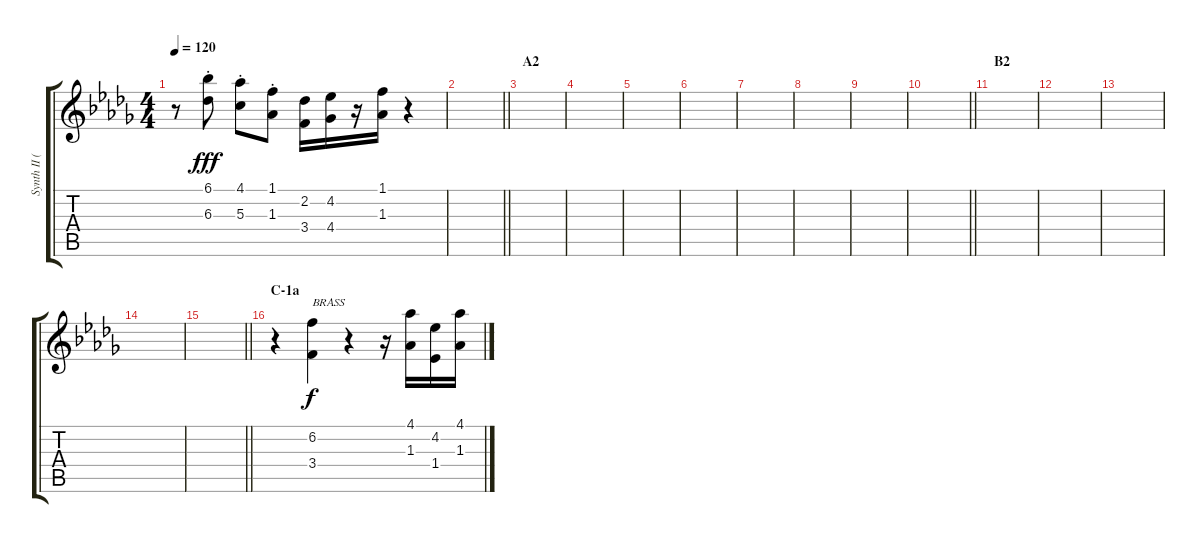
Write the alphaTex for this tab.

\track ("Synth II (Kotobuki Tsumugi)" "Synth II (") {instrument lead2sawtooth}
\staff {score tabs}
\tuning (E5 B4 G4 D4 A3 E3) {hide}
\ts (4 4)
\tempo 120
\clef g2
\ks db
r.8{dy fff} (6.1{st} 6.3{st}).8 (4.1{st} 5.3{st}).8 (1.1{st} 1.3{st}).8 (2.2 3.4).16 (4.2 4.4).16 r.16 (1.1 1.3).16 r.4 |
\barLineRight lightlight
|
\section ("" "A2")
|
|
|
|
|
|
|
\barLineRight lightlight
|
\section ("" "B2")
|
|
|
|
\barLineRight lightlight
|
\section ("" "C-1a")
r.4 (6.2 3.4).4{txt "BRASS" dy f volume 13 instrument synthbrass1} r.4 r.16 (4.1 1.3).16 (4.2 1.4).16 (4.1 1.3).16
